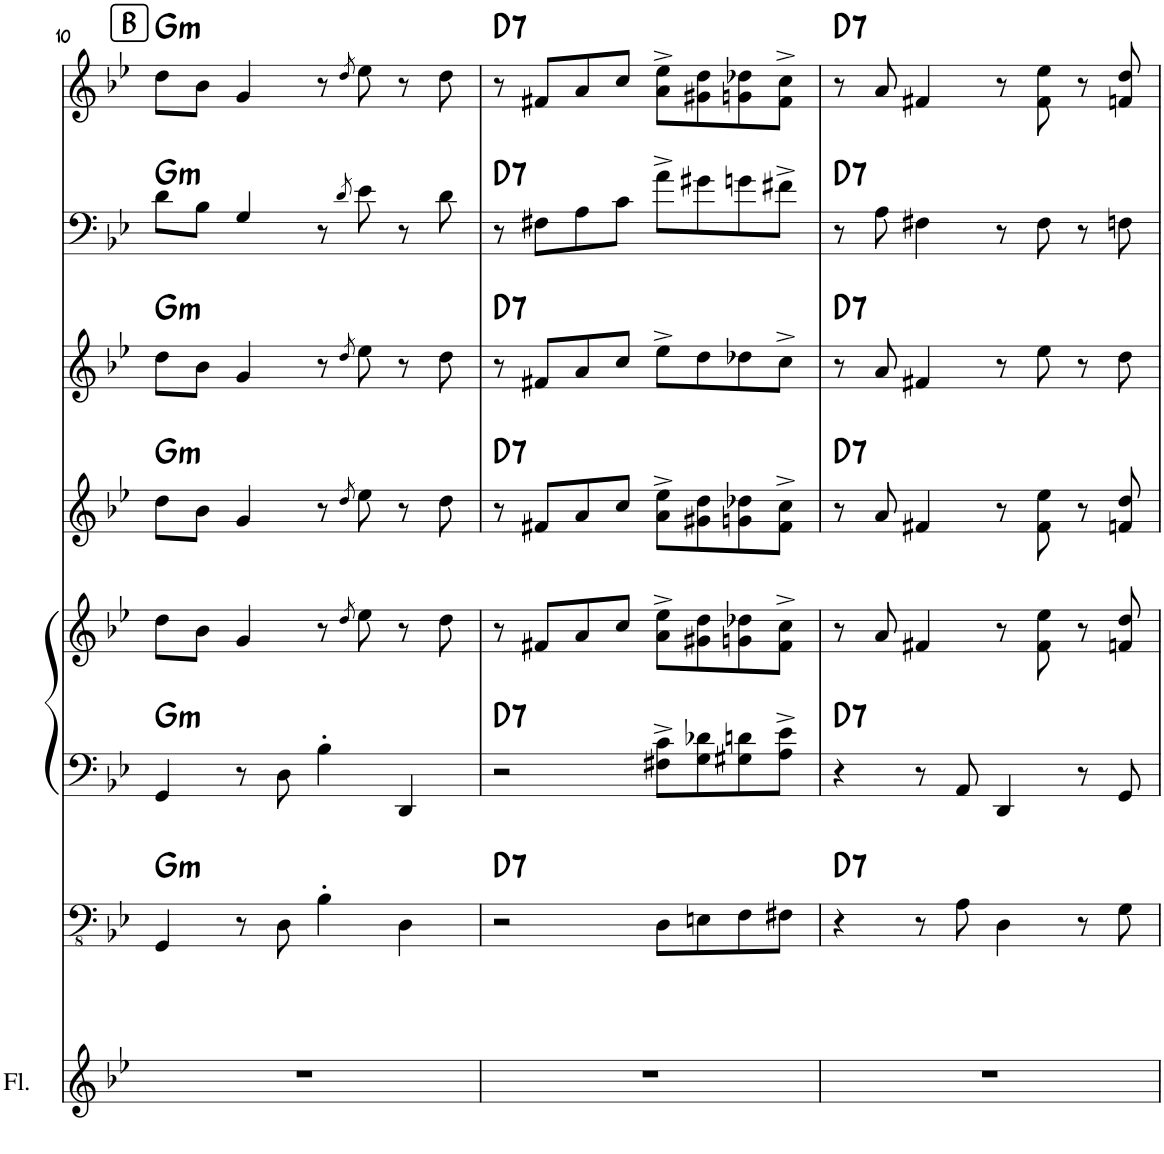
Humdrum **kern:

**kern	**kern	**harte	**kern	**kern	**harte	**kern	**harte	**kern	**harte	**kern	**harte	**kern	**harte
*part7	*part6	*part6	*part5	*part5	*part5	*part4	*part4	*part3	*part3	*part2	*part2	*part1	*part1
*staff8	*staff7	*	*staff6	*staff5	*	*staff4	*	*staff3	*	*staff2	*	*staff1	*
*I"Flute	*I"Dr/Bs	*	*I"Pn	*	*	*I"Eb	*	*I"Bb	*	*I"C Ba	*	*I"C Tre	*
*I'Fl.	*	*	*	*	*	*	*	*	*	*	*	*	*
!!LO:PB:g=z
*clefG2	*clefFv4	*	*clefF4	*clefG2	*	*clefG2	*	*clefG2	*	*clefF4	*	*clefG2	*
*	*	*	*	*	*	*ITrd5c9	*	*ITrd1c2	*	*	*	*	*
*k[b-e-]	*k[b-e-]	*	*k[b-e-]	*k[b-e-]	*	*k[b-e-]	*	*k[b-e-]	*	*k[b-e-]	*	*k[b-e-]	*
*M2/2	*M2/2	*	*M2/2	*M2/2	*	*M2/2	*	*M2/2	*	*M2/2	*	*M2/2	*
*met(c|)	*met(c|)	*	*met(c|)	*met(c|)	*	*met(c|)	*	*met(c|)	*	*met(c|)	*	*met(c|)	*
!!LO:REH:place=s1:a:B:cj:fs=14:t=B
=10	=10	=10	=10	=10	=10	=10	=10	=10	=10	=10	=10	=10	=10
!	!	!LO:H:kt=m	!	!	!LO:H:kt=m	!	!LO:H:kt=m	!	!LO:H:kt=m	!	!LO:H:kt=m	!	!LO:H:kt=m
1r	4GGG/	G:min	4GG/	8dd\L	G:min	8dd\L	G:min	8dd\L	G:min	8d\L	G:min	8dd\L	G:min
.	.	.	.	8b-\J	.	8b-\J	.	8b-\J	.	8B-\J	.	8b-\J	.
.	8r	.	8r	4g/	.	4g/	.	4g/	.	4G/	.	4g/	.
.	8DD\	.	8D\	.	.	.	.	.	.	.	.	.	.
.	4BB-'\	.	4B-'\	8r	.	8r	.	8r	.	8r	.	8r	.
.	.	.	.	8qdd/	.	8qdd/	.	8qdd/	.	8qd/	.	8qdd/	.
.	.	.	.	8ee-\	.	8ee-\	.	8ee-\	.	8e-\	.	8ee-\	.
.	4DD\	.	4DD/	8r	.	8r	.	8r	.	8r	.	8r	.
.	.	.	.	8dd\	.	8dd\	.	8dd\	.	8d\	.	8dd\	.
=11	=11	=11	=11	=11	=11	=11	=11	=11	=11	=11	=11	=11	=11
!	!	!LO:H:kt=7	!	!	!LO:H:kt=7	!	!LO:H:kt=7	!	!LO:H:kt=7	!	!LO:H:kt=7	!	!LO:H:kt=7
1r	2r	D:7	2r	8r	D:7	8r	D:7	8r	D:7	8r	D:7	8r	D:7
.	.	.	.	8f#X/L	.	8f#X/L	.	8f#X/L	.	8F#X\L	.	8f#X/L	.
.	.	.	.	8a/	.	8a/	.	8a/	.	8A\	.	8a/	.
.	.	.	.	8cc/J	.	8cc/J	.	8cc/J	.	8c\J	.	8cc/J	.
.	8DD\L	.	8F#X\^ 8c\^L	8a\^ 8ee-\^L	.	8a\^ 8ee-\^L	.	8ee-^\L	.	8a^\L	.	8a\^ 8ee-\^L	.
.	8EEn\	.	8G\ 8d-X\	8g#X\ 8dd\	.	8g#X\ 8dd\	.	8dd\	.	8g#X\	.	8g#X\ 8dd\	.
.	8FF\	.	8G#X\ 8dn\	8gn\ 8dd-X\	.	8gn\ 8dd-X\	.	8dd-X\	.	8gn\	.	8gn\ 8dd-X\	.
.	8FF#X\J	.	8A\^ 8e-\^J	8f#\^ 8cc\^J	.	8f#\^ 8cc\^J	.	8cc^\J	.	8f#X^\J	.	8f#\^ 8cc\^J	.
=12	=12	=12	=12	=12	=12	=12	=12	=12	=12	=12	=12	=12	=12
!	!	!LO:H:kt=7	!	!	!LO:H:kt=7	!	!LO:H:kt=7	!	!LO:H:kt=7	!	!LO:H:kt=7	!	!LO:H:kt=7
1r	4r	D:7	4r	8r	D:7	8r	D:7	8r	D:7	8r	D:7	8r	D:7
.	.	.	.	8a/	.	8a/	.	8a/	.	8A\	.	8a/	.
.	8r	.	8r	4f#X/	.	4f#X/	.	4f#X/	.	4F#X\	.	4f#X/	.
.	8AA\	.	8AA/	.	.	.	.	.	.	.	.	.	.
.	4DD\	.	4DD/	8r	.	8r	.	8r	.	8r	.	8r	.
.	.	.	.	8f#\ 8ee-\	.	8f#\ 8ee-\	.	8ee-\	.	8F#\	.	8f#\ 8ee-\	.
.	8r	.	8r	8r	.	8r	.	8r	.	8r	.	8r	.
.	8GG\	.	8GG/	8fn/ 8dd/	.	8fn/ 8dd/	.	8dd\	.	8Fn\	.	8fn/ 8dd/	.
=	=	=	=	=	=	=	=	=	=	=	=	=	=
*-	*-	*-	*-	*-	*-	*-	*-	*-	*-	*-	*-	*-	*-
